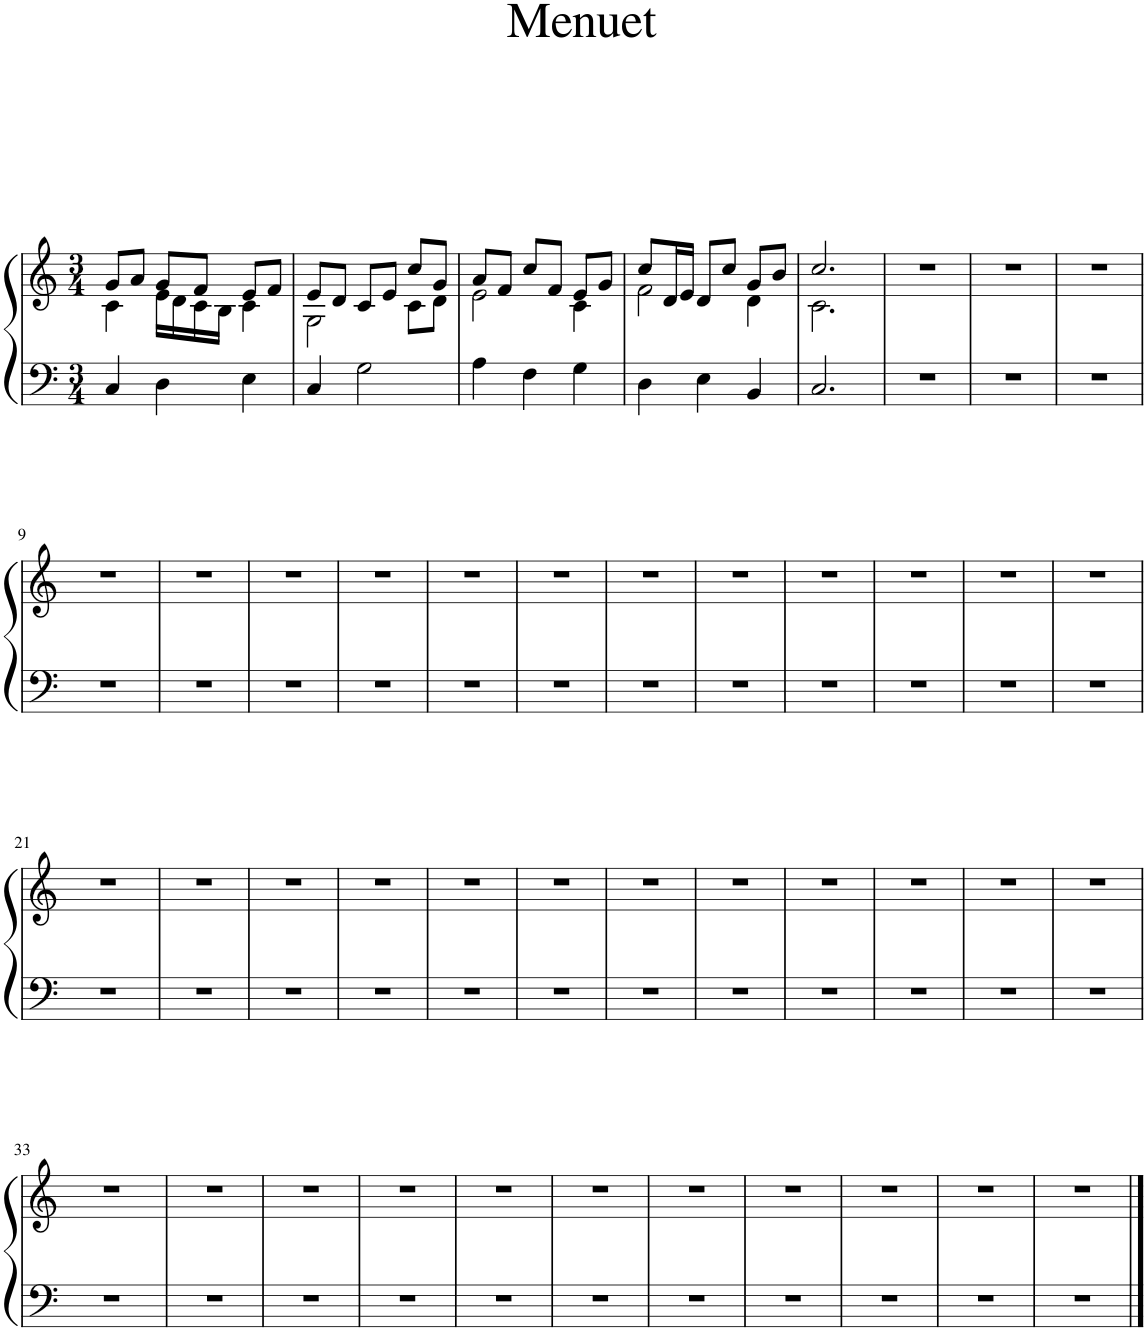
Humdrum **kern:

**kern	**kern
*part1	*part1
*staff2	*staff1
*I"Piano	*
*I'Pno	*
*clefF4	*clefG2
*k[]	*k[]
*M3/4	*M3/4
=1	=1
*	*^
4C/	8g/L	4c\
.	8a/J	.
4D\	8g/L	16e\LL
.	.	16d\
.	8f/J	16c\
.	.	16B\JJ
4E\	8e/L	4c\
.	8f/J	.
=2	=2	=2
4C/	8e/L	2G\
.	8d/J	.
2G\	8c/L	.
.	8e/J	.
.	8cc/L	8c\L
.	8g/J	8d\J
=3	=3	=3
4A\	8a/L	2e\
.	8f/J	.
4F\	8cc/L	.
.	8f/J	.
4G\	8e/L	4c\
.	8g/J	.
=4	=4	=4
4D\	8cc/L	2f\
.	16d/L	.
.	16e/JJ	.
4E\	8d/L	.
.	8cc/J	.
4BB/	8g/L	4d\
.	8b/J	.
=5	=5	=5
2.C/	2.cc/	2.c\
*	*v	*v
=6	=6
2.r	2.r
=7	=7
2.r	2.r
=8	=8
2.r	2.r
!!LO:LB:g=z
=9	=9
2.r	2.r
=10	=10
2.r	2.r
=11	=11
2.r	2.r
=12	=12
2.r	2.r
=13	=13
2.r	2.r
=14	=14
2.r	2.r
=15	=15
2.r	2.r
=16	=16
2.r	2.r
=17	=17
2.r	2.r
=18	=18
2.r	2.r
=19	=19
2.r	2.r
=20	=20
2.r	2.r
!!LO:LB:g=z
=21	=21
2.r	2.r
=22	=22
2.r	2.r
=23	=23
2.r	2.r
=24	=24
2.r	2.r
=25	=25
2.r	2.r
=26	=26
2.r	2.r
=27	=27
2.r	2.r
=28	=28
2.r	2.r
=29	=29
2.r	2.r
=30	=30
2.r	2.r
=31	=31
2.r	2.r
=32	=32
2.r	2.r
!!LO:LB:g=z
=33	=33
2.r	2.r
=34	=34
2.r	2.r
=35	=35
2.r	2.r
=36	=36
2.r	2.r
=37	=37
2.r	2.r
=38	=38
2.r	2.r
=39	=39
2.r	2.r
=40	=40
2.r	2.r
=41	=41
2.r	2.r
=42	=42
2.r	2.r
=43	=43
2.r	2.r
==	==
*-	*-
